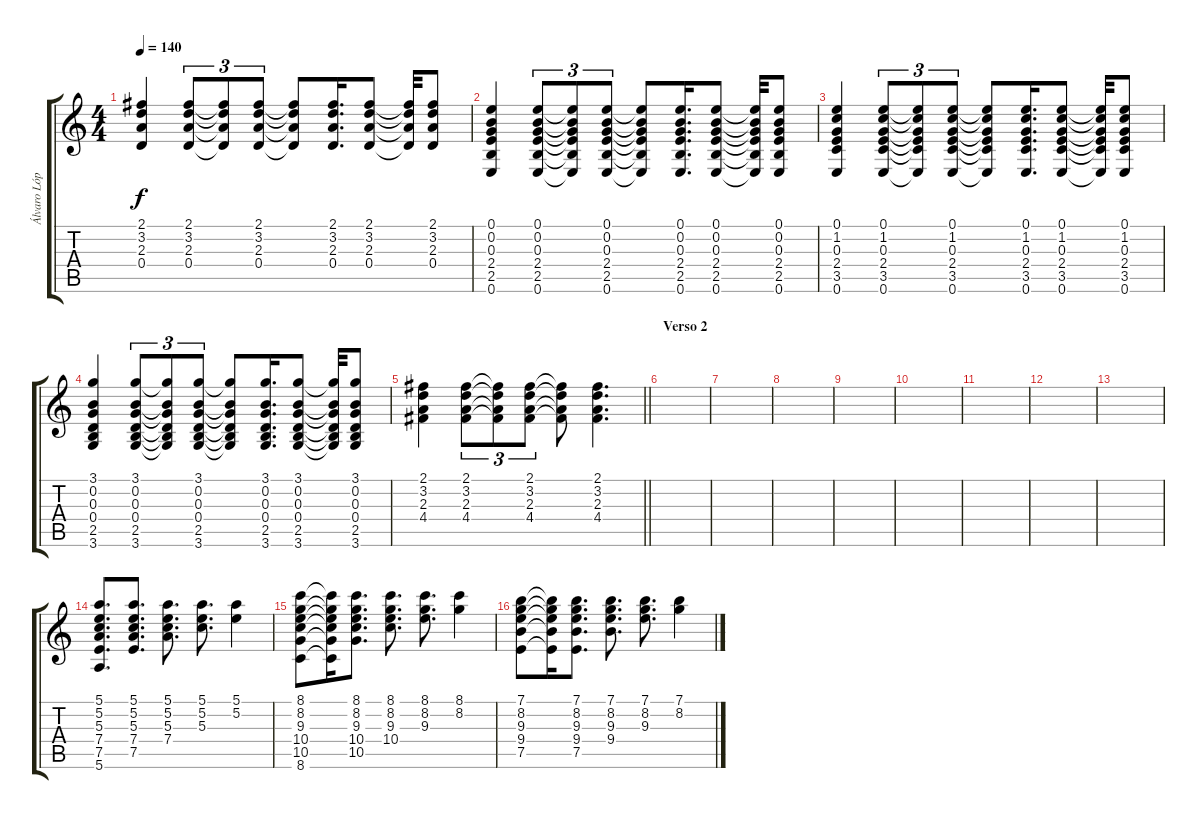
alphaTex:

\track ("Álvaro López" "Álvaro Lóp") {instrument electricguitarclean}
\staff {score tabs}
\tuning (E4 B3 G3 D3 A2 E2) {hide}
\ts (4 4)
\tempo 140
\clef g2
\ks c
(2.1 3.2 2.3 0.4).4{dy f} (2.1 3.2 2.3 0.4).8{tu (3 2)} (2.1{t} 3.2{t} 2.3{t} 0.4{t}).8{tu (3 2)} (2.1 3.2 2.3 0.4).8{tu (3 2)} (2.1{t} 3.2{t} 2.3{t} 0.4{t}).8 (2.1 3.2 2.3 0.4).16{d} (2.1 3.2 2.3 0.4).8 (2.1{t} 3.2{t} 2.3{t} 0.4{t}).32 (2.1 3.2 2.3 0.4).8 |
(0.1 0.2 0.3 2.4 2.5 0.6).4 (0.1 0.2 0.3 2.4 2.5 0.6).8{tu (3 2)} (0.1{t} 0.2{t} 0.3{t} 2.4{t} 2.5{t} 0.6{t}).8{tu (3 2)} (0.1 0.2 0.3 2.4 2.5 0.6).8{tu (3 2)} (0.1{t} 0.2{t} 0.3{t} 2.4{t} 2.5{t} 0.6{t}).8 (0.1 0.2 0.3 2.4 2.5 0.6).16{d} (0.1 0.2 0.3 2.4 2.5 0.6).8 (0.1{t} 0.2{t} 0.3{t} 2.4{t} 2.5{t} 0.6{t}).32 (0.1 0.2 0.3 2.4 2.5 0.6).8 |
(0.1 1.2 0.3 2.4 3.5 0.6).4 (0.1 1.2 0.3 2.4 3.5 0.6).8{tu (3 2)} (0.1{t} 1.2{t} 0.3{t} 2.4{t} 3.5{t} 0.6{t}).8{tu (3 2)} (0.1 1.2 0.3 2.4 3.5 0.6).8{tu (3 2)} (0.1{t} 1.2{t} 0.3{t} 2.4{t} 3.5{t} 0.6{t}).8 (0.1 1.2 0.3 2.4 3.5 0.6).16{d} (0.1 1.2 0.3 2.4 3.5 0.6).8 (0.1{t} 1.2{t} 0.3{t} 2.4{t} 3.5{t} 0.6{t}).32 (0.1 1.2 0.3 2.4 3.5 0.6).8 |
(3.1 0.2 0.3 0.4 2.5 3.6).4 (3.1 0.2 0.3 0.4 2.5 3.6).8{tu (3 2)} (3.1{t} 0.2{t} 0.3{t} 0.4{t} 2.5{t} 3.6{t}).8{tu (3 2)} (3.1 0.2 0.3 0.4 2.5 3.6).8{tu (3 2)} (3.1{t} 0.2{t} 0.3{t} 0.4{t} 2.5{t} 3.6{t}).8 (3.1 0.2 0.3 0.4 2.5 3.6).16{d} (3.1 0.2 0.3 0.4 2.5 3.6).8 (3.1{t} 0.2{t} 0.3{t} 0.4{t} 2.5{t} 3.6{t}).32 (3.1 0.2 0.3 0.4 2.5 3.6).8 |
\barLineRight lightlight
(2.1 3.2 2.3 4.4).4 (2.1 3.2 2.3 4.4).8{tu (3 2)} (2.1{t} 3.2{t} 2.3{t} 4.4{t}).8{tu (3 2)} (2.1 3.2 2.3 4.4).8{tu (3 2)} (2.1{t} 3.2{t} 2.3{t} 4.4{t}).8 (2.1 3.2 2.3 4.4).4{d} |
\section ("" "Verso 2")
|
|
|
|
|
|
|
|
(5.1 5.2 5.3 7.4 7.5 5.6).8{d volume 13} (5.1 5.2 5.3 7.4 7.5).8{d volume 1} (5.1 5.2 5.3 7.4).8{d} (5.1 5.2 5.3).8{d} (5.1 5.2).4 |
(8.1 8.2 9.3 10.4 10.5 8.6).8{volume 13} (8.1{t} 8.2{t} 9.3{t} 10.4{t} 10.5{t} 8.6{t}).16{volume 1} (8.1 8.2 9.3 10.4 10.5).8{d} (8.1 8.2 9.3 10.4).8{d} (8.1 8.2 9.3).8{d} (8.1 8.2).4 |
(7.1 8.2 9.3 9.4 7.5).8{volume 13} (7.1{t} 8.2{t} 9.3{t} 9.4{t} 7.5{t}).16{volume 1} (7.1 8.2 9.3 9.4 7.5).8{d} (7.1 8.2 9.3 9.4).8{d} (7.1 8.2 9.3).8{d} (7.1 8.2).4
